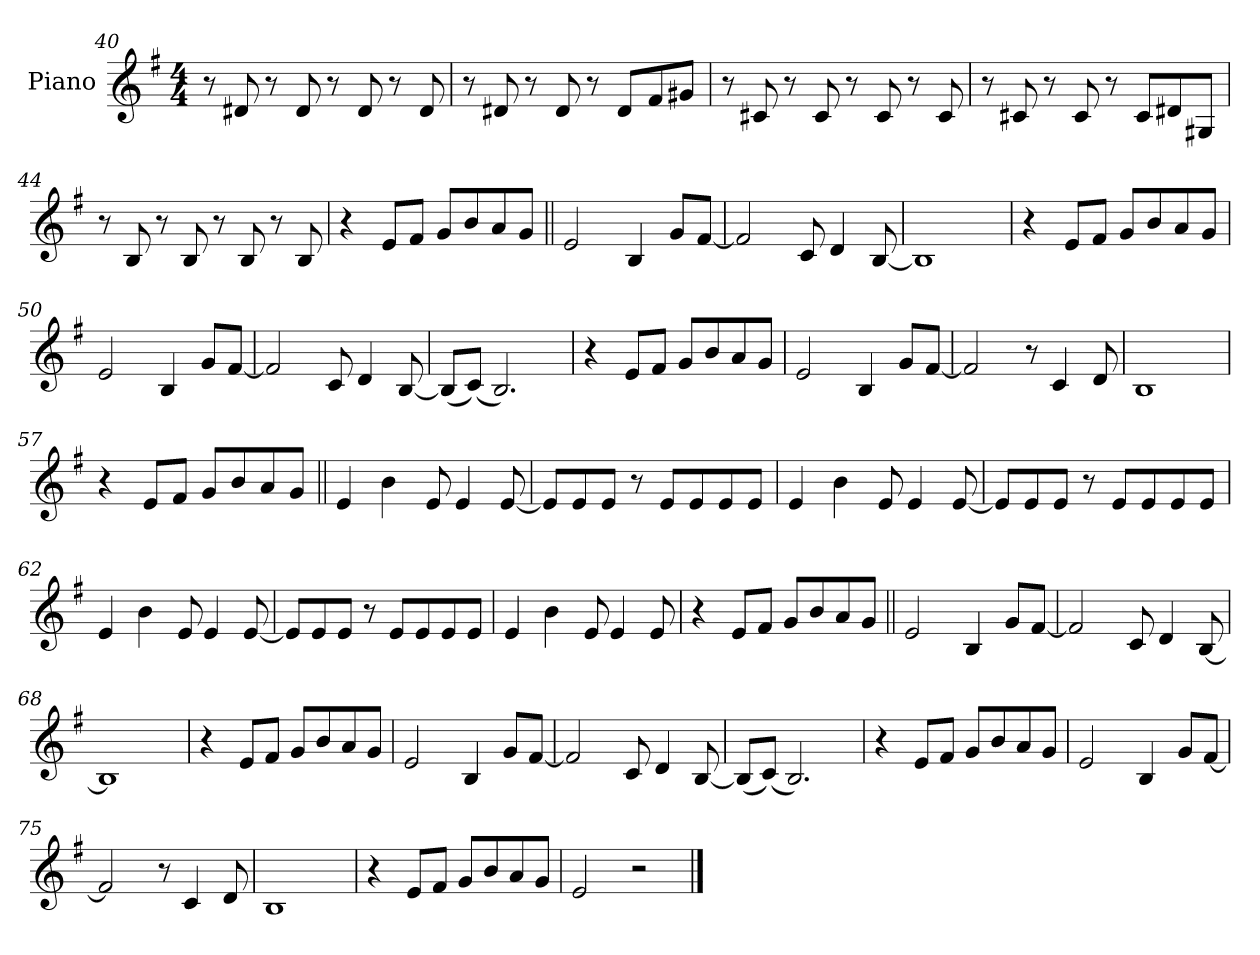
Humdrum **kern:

**kern
*part1
*staff1
*I"Piano
*I'Pno.
*clefG2
*k[f#]
*M4/4
=40
8r
8d#X!
8r
8d#!
8r
8d#!
8r
8d#!
=41
8r
8d#X!
8r
8d#!
8r
8d#!L
8f#!
8g#X!J
=42
8r
8c#X!
8r
8c#!
8r
8c#!
8r
8c#!
=43
8r
8c#X!
8r
8c#!
8r
8c#!L
8d#X!
8G#X!J
=44
8r
8B!
8r
8B!
8r
8B!
8r
8B!
=45
4r
8eL
8f#J
8gL
8b
8a
8gJ
=46||
2e
4B
8gL
[8f#J
=47
2f#]
8c
4d
[8B
=48
1B]
=49
4r
8eL
8f#J
8gL
8b
8a
8gJ
=50
2e
4B
8gL
[8f#J
=51
2f#]
8c
4d
[8B
=52
(8BL]
(8cJ)
2.B)
=53
4r
8eL
8f#J
8gL
8b
8a
8gJ
=54
2e
4B
8gL
[8f#J
=55
2f#]
8r
4c
8d
=56
1B
=57
4r
8eL
8f#J
8gL
8b
8a
8gJ
=58||
4e
4b!
8e!
4e!
[8e!
=59
8e!L]
8e!
8e!J
8r
8e!L
8e!
8e!
8e!J
=60
4e!
4b!
8e!
4e!
[8e!
=61
8e!L]
8e!
8e!J
8r
8e!L
8e!
8e!
8e!J
=62
4e!
4b!
8e!
4e!
[8e!
=63
8e!L]
8e!
8e!J
8r
8e!L
8e!
8e!
8e!J
=64
4e!
4b!
8e!
4e!
8e!
=65
4r
8eL
8f#J
8gL
8b
8a
8gJ
=66||
2e
4B
8gL
[8f#J
=67
2f#]
8c
4d
[8B
=68
1B]
=69
4r
8eL
8f#J
8gL
8b
8a
8gJ
=70
2e
4B
8gL
[8f#J
=71
2f#]
8c
4d
[8B
=72
(8BL]
(8cJ)
2.B)
=73
4r
8eL
8f#J
8gL
8b
8a
8gJ
=74
2e
4B
8gL
[8f#J
=75
2f#]
8r
4c
8d
=76
1B
=77
4r
8eL
8f#J
8gL
8b
8a
8gJ
=78
2e
2r
==
*-
